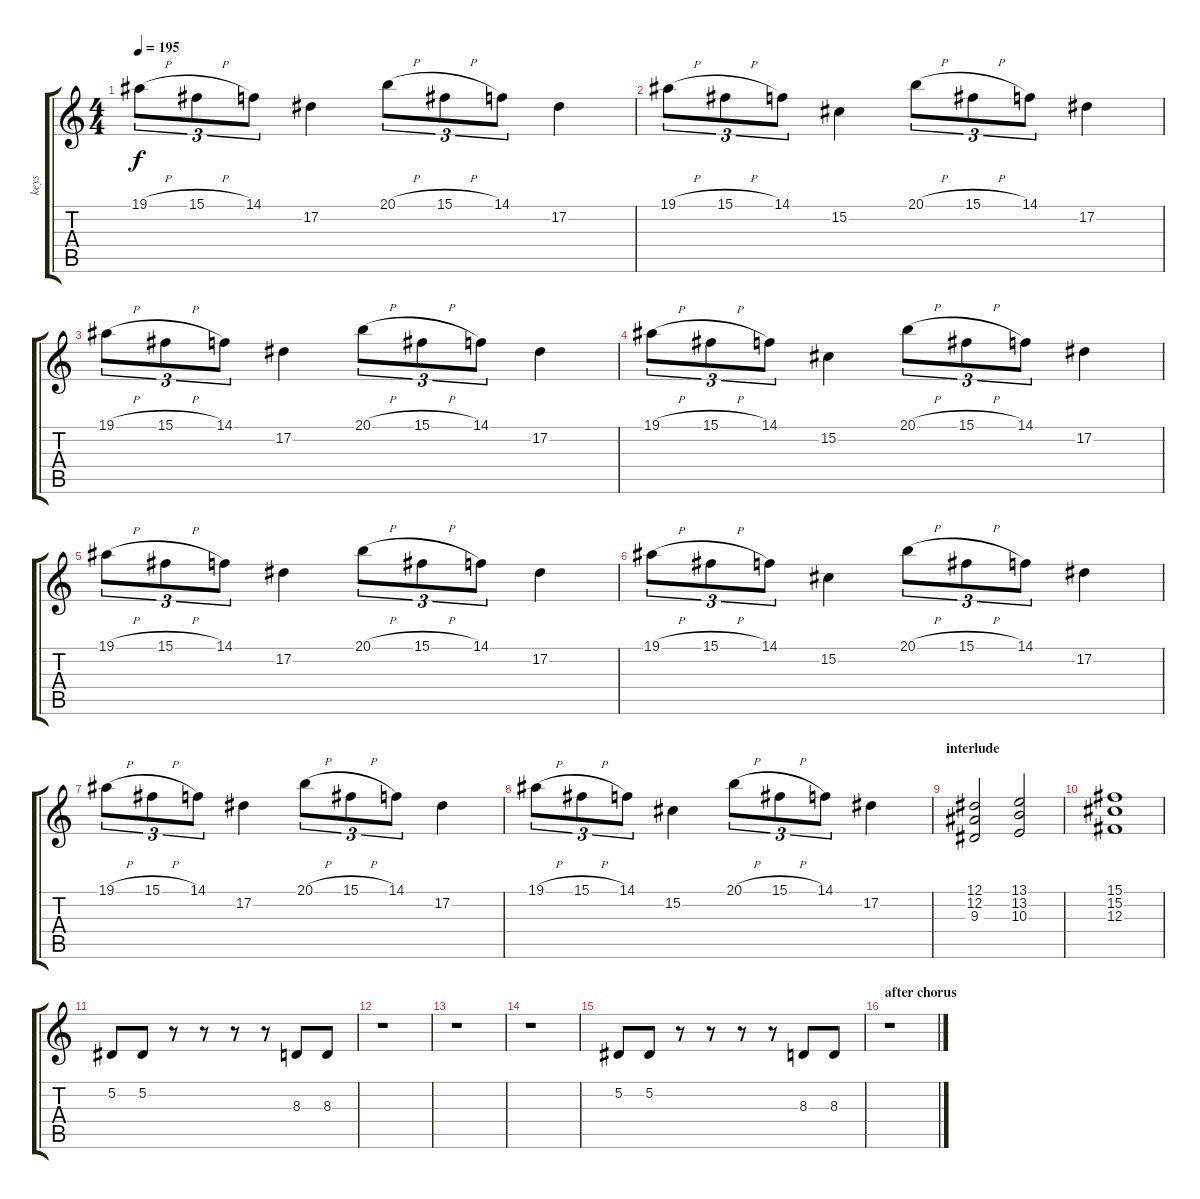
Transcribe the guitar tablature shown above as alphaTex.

\track ("keys" "keys") {instrument stringensemble1}
\staff {score tabs}
\tuning (Eb4 Bb3 Gb3 Db3 Ab2 Eb2) {hide}
\ts (4 4)
\tempo 195
\clef g2
\ks c
19.1{h}.8{tu (3 2) dy f volume 11 instrument lead2sawtooth} 15.1{h}.8{tu (3 2)} 14.1.8{tu (3 2)} 17.2.4 20.1{h}.8{tu (3 2)} 15.1{h}.8{tu (3 2)} 14.1.8{tu (3 2)} 17.2.4 |
19.1{h}.8{tu (3 2)} 15.1{h}.8{tu (3 2)} 14.1.8{tu (3 2)} 15.2.4 20.1{h}.8{tu (3 2)} 15.1{h}.8{tu (3 2)} 14.1.8{tu (3 2)} 17.2.4 |
19.1{h}.8{tu (3 2)} 15.1{h}.8{tu (3 2)} 14.1.8{tu (3 2)} 17.2.4 20.1{h}.8{tu (3 2)} 15.1{h}.8{tu (3 2)} 14.1.8{tu (3 2)} 17.2.4 |
19.1{h}.8{tu (3 2)} 15.1{h}.8{tu (3 2)} 14.1.8{tu (3 2)} 15.2.4 20.1{h}.8{tu (3 2)} 15.1{h}.8{tu (3 2)} 14.1.8{tu (3 2)} 17.2.4 |
19.1{h}.8{tu (3 2)} 15.1{h}.8{tu (3 2)} 14.1.8{tu (3 2)} 17.2.4 20.1{h}.8{tu (3 2)} 15.1{h}.8{tu (3 2)} 14.1.8{tu (3 2)} 17.2.4 |
19.1{h}.8{tu (3 2)} 15.1{h}.8{tu (3 2)} 14.1.8{tu (3 2)} 15.2.4 20.1{h}.8{tu (3 2)} 15.1{h}.8{tu (3 2)} 14.1.8{tu (3 2)} 17.2.4 |
\section ("" "")
19.1{h}.8{tu (3 2)} 15.1{h}.8{tu (3 2)} 14.1.8{tu (3 2)} 17.2.4 20.1{h}.8{tu (3 2)} 15.1{h}.8{tu (3 2)} 14.1.8{tu (3 2)} 17.2.4 |
19.1{h}.8{tu (3 2)} 15.1{h}.8{tu (3 2)} 14.1.8{tu (3 2)} 15.2.4 20.1{h}.8{tu (3 2)} 15.1{h}.8{tu (3 2)} 14.1.8{tu (3 2)} 17.2.4 |
\section ("" "interlude")
(12.1 12.2 9.3).2{volume 15 instrument stringensemble1} (13.1 13.2 10.3).2 |
(15.1 15.2 12.3).1 |
5.2.8 5.2.8 r.8 r.8 r.8 r.8 8.3.8 8.3.8 |
r.1 |
r.1 |
r.1 |
5.2.8 5.2.8 r.8 r.8 r.8 r.8 8.3.8 8.3.8 |
\section ("" "after chorus")
r.1
